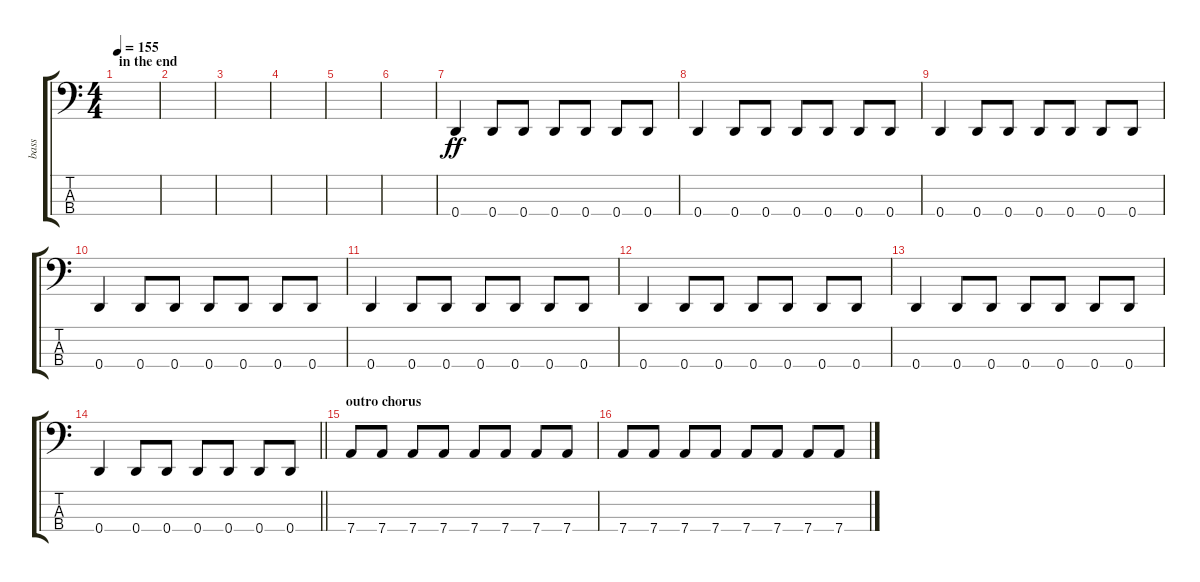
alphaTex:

\track ("bass" "bass") {instrument electricbassfinger}
\staff {score tabs}
\tuning (G2 D2 A1 D1) {hide}
\ts (4 4)
\section ("" "in the end")
\tempo 155
\clef f4
\ks c
|
|
|
|
|
|
0.4.4{dy ff volume 12 instrument electricbassfinger} 0.4.8 0.4.8 0.4.8 0.4.8 0.4.8 0.4.8 |
0.4.4 0.4.8 0.4.8 0.4.8 0.4.8 0.4.8 0.4.8 |
0.4.4 0.4.8 0.4.8 0.4.8 0.4.8 0.4.8 0.4.8 |
0.4.4 0.4.8 0.4.8 0.4.8 0.4.8 0.4.8 0.4.8 |
0.4.4 0.4.8 0.4.8 0.4.8 0.4.8 0.4.8 0.4.8 |
0.4.4 0.4.8 0.4.8 0.4.8 0.4.8 0.4.8 0.4.8 |
0.4.4 0.4.8 0.4.8 0.4.8 0.4.8 0.4.8 0.4.8 |
\barLineRight lightlight
0.4.4 0.4.8 0.4.8 0.4.8 0.4.8 0.4.8 0.4.8 |
\section ("" "outro chorus")
7.4.8 7.4.8 7.4.8 7.4.8 7.4.8 7.4.8 7.4.8 7.4.8 |
7.4.8 7.4.8 7.4.8 7.4.8 7.4.8 7.4.8 7.4.8 7.4.8
